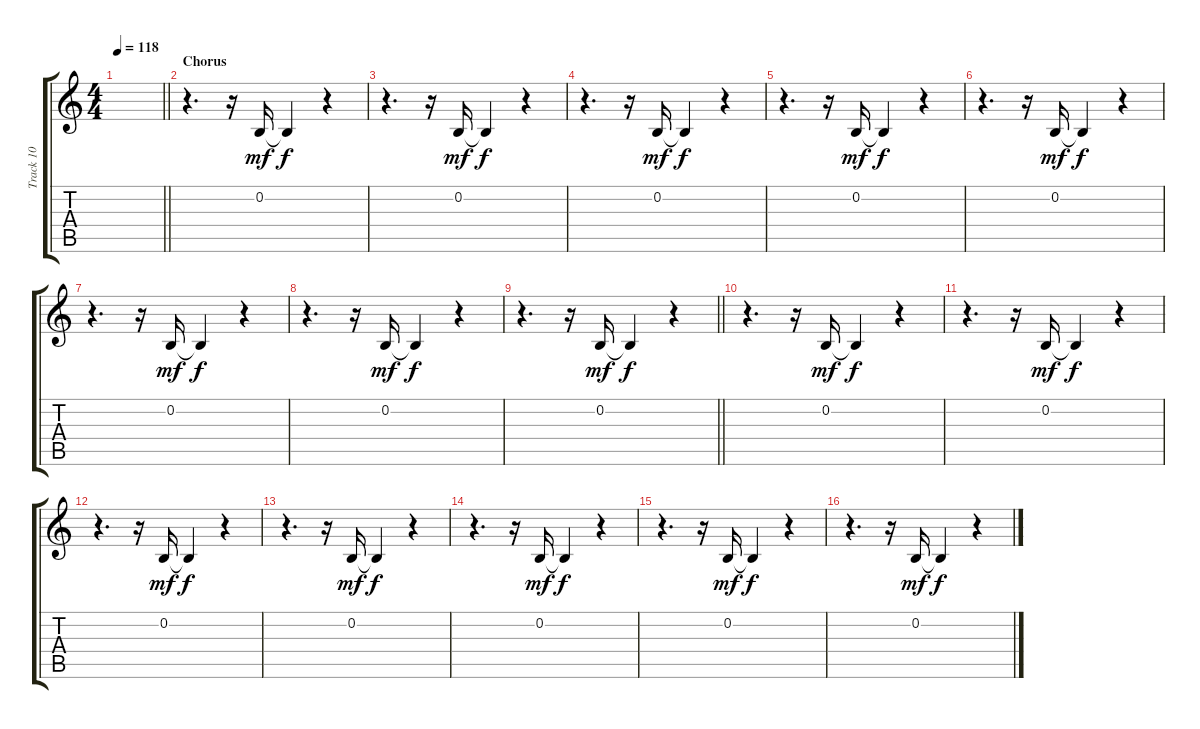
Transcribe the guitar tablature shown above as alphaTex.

\track ("Track 10" "Track 10") {instrument reversecymbal}
\staff {score tabs}
\tuning (E4 B3 G3 D3 A2 E2) {hide}
\ts (4 4)
\tempo 118
\clef g2
\barLineRight lightlight
\ks c
|
\section ("" "Chorus")
r.4{d} r.16 0.2.16{dy mf} 0.2{t}.4{dy f} r.4 |
r.4{d} r.16 0.2.16{dy mf} 0.2{t}.4{dy f} r.4 |
r.4{d} r.16 0.2.16{dy mf} 0.2{t}.4{dy f} r.4 |
r.4{d} r.16 0.2.16{dy mf} 0.2{t}.4{dy f} r.4 |
r.4{d} r.16 0.2.16{dy mf} 0.2{t}.4{dy f} r.4 |
r.4{d} r.16 0.2.16{dy mf} 0.2{t}.4{dy f} r.4 |
r.4{d} r.16 0.2.16{dy mf} 0.2{t}.4{dy f} r.4 |
\barLineRight lightlight
r.4{d} r.16 0.2.16{dy mf} 0.2{t}.4{dy f} r.4 |
r.4{d} r.16 0.2.16{dy mf} 0.2{t}.4{dy f} r.4 |
r.4{d} r.16 0.2.16{dy mf} 0.2{t}.4{dy f} r.4 |
r.4{d} r.16 0.2.16{dy mf} 0.2{t}.4{dy f} r.4 |
r.4{d} r.16 0.2.16{dy mf} 0.2{t}.4{dy f} r.4 |
r.4{d} r.16 0.2.16{dy mf} 0.2{t}.4{dy f} r.4 |
r.4{d} r.16 0.2.16{dy mf} 0.2{t}.4{dy f} r.4 |
r.4{d} r.16 0.2.16{dy mf} 0.2{t}.4{dy f} r.4
